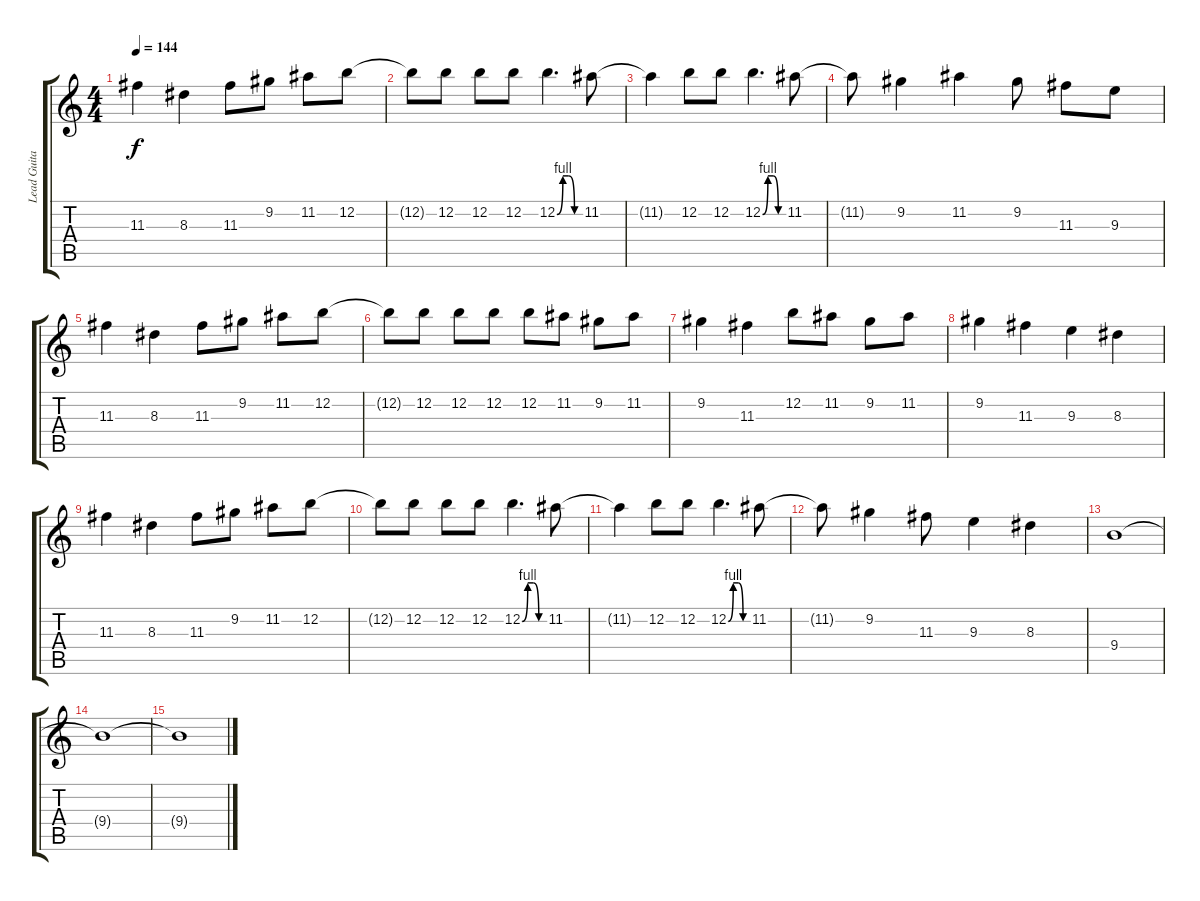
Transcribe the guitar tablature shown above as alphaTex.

\track ("Lead Guitar" "Lead Guita") {instrument distortionguitar}
\staff {score tabs}
\tuning (E4 B3 G3 D3 A2 E2) {hide}
\ts (4 4)
\tempo 144
\clef g2
\ks c
11.3.4{dy f} 8.3.4 11.3.8 9.2.8 11.2.8 12.2.8 |
12.2{t}.8 12.2.8 12.2.8 12.2.8 12.2{be (custom 0 0 15 4 30 4 45 0 60 0)}.4{d} 11.2.8 |
11.2{t}.4 12.2.8 12.2.8 12.2{be (custom 0 0 15 4 30 4 45 0 60 0)}.4{d} 11.2.8 |
11.2{t}.8 9.2.4 11.2.4 9.2.8 11.3.8 9.3.8 |
11.3.4 8.3.4 11.3.8 9.2.8 11.2.8 12.2.8 |
12.2{t}.8 12.2.8 12.2.8 12.2.8 12.2.8 11.2.8 9.2.8 11.2.8 |
9.2.4 11.3.4 12.2.8 11.2.8 9.2.8 11.2.8 |
9.2.4 11.3.4 9.3.4 8.3.4 |
11.3.4 8.3.4 11.3.8 9.2.8 11.2.8 12.2.8 |
12.2{t}.8 12.2.8 12.2.8 12.2.8 12.2{be (custom 0 0 15 4 30 4 45 0 60 0)}.4{d} 11.2.8 |
11.2{t}.4 12.2.8 12.2.8 12.2{be (custom 0 0 15 4 30 4 45 0 60 0)}.4{d} 11.2.8 |
11.2{t}.8 9.2.4 11.3.8 9.3.4 8.3.4 |
9.4.1 |
9.4{t}.1 |
9.4{t}.1
